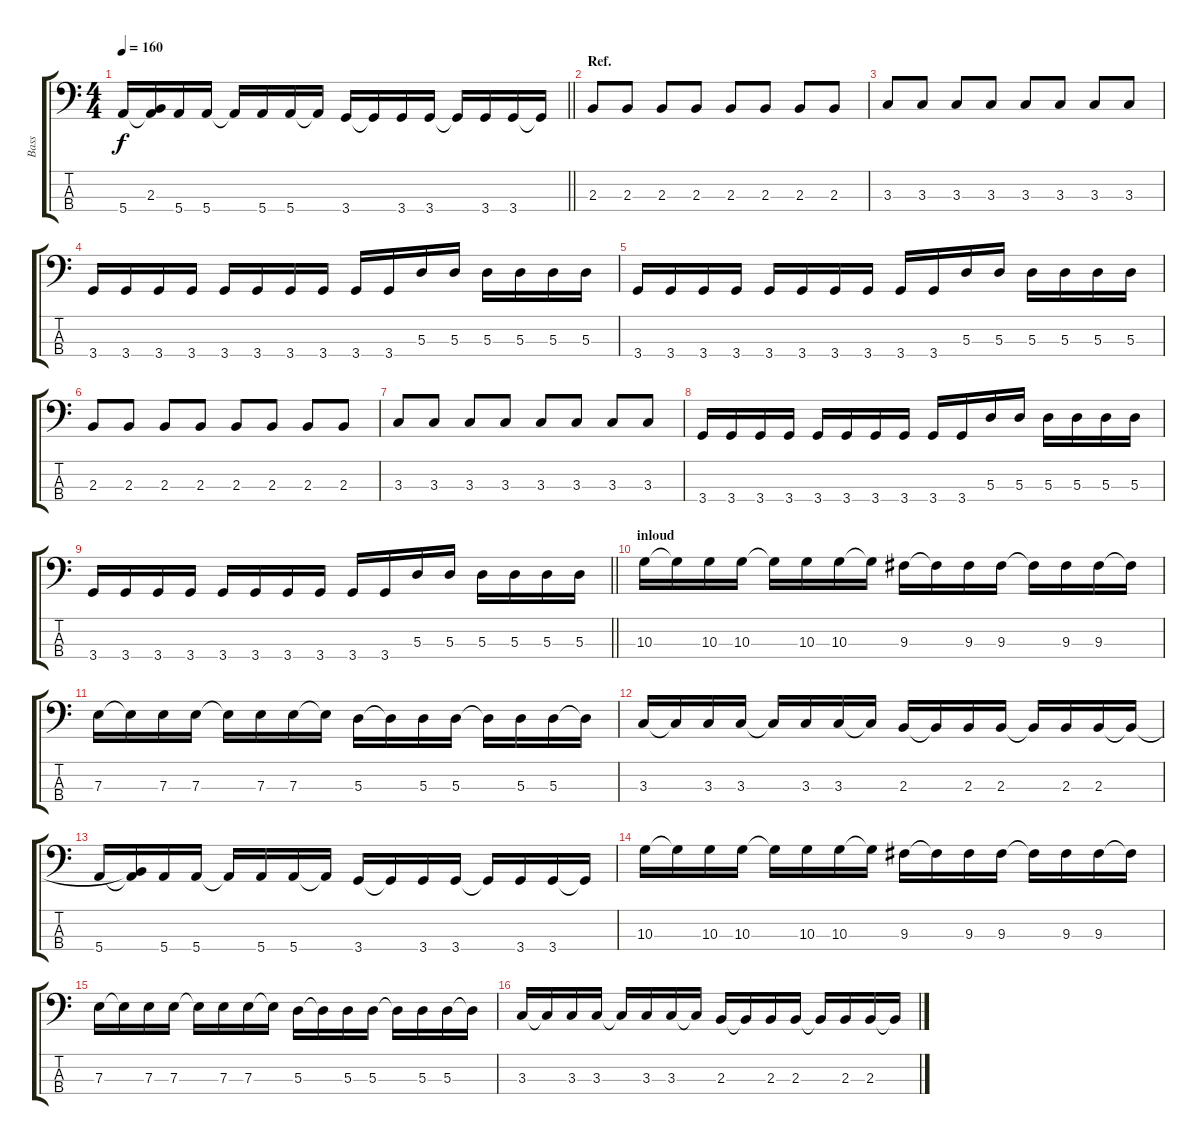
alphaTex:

\track ("Bass" "Bass") {instrument electricbassfinger}
\staff {score tabs}
\tuning (G2 D2 A1 E1) {hide}
\ts (4 4)
\tempo 160
\clef f4
\barLineRight lightlight
\ks c
5.4.16{dy f} (2.3{t} 5.4{t}).16 5.4.16 5.4.16 5.4{t}.16 5.4.16 5.4.16 5.4{t}.16 3.4.16 3.4{t}.16 3.4.16 3.4.16 3.4{t}.16 3.4.16 3.4.16 3.4{t}.16 |
\section ("" "Ref.")
2.3.8 2.3.8 2.3.8 2.3.8 2.3.8 2.3.8 2.3.8 2.3.8 |
3.3.8 3.3.8 3.3.8 3.3.8 3.3.8 3.3.8 3.3.8 3.3.8 |
3.4.16 3.4.16 3.4.16 3.4.16 3.4.16 3.4.16 3.4.16 3.4.16 3.4.16 3.4.16 5.3.16 5.3.16 5.3.16 5.3.16 5.3.16 5.3.16 |
3.4.16 3.4.16 3.4.16 3.4.16 3.4.16 3.4.16 3.4.16 3.4.16 3.4.16 3.4.16 5.3.16 5.3.16 5.3.16 5.3.16 5.3.16 5.3.16 |
2.3.8 2.3.8 2.3.8 2.3.8 2.3.8 2.3.8 2.3.8 2.3.8 |
3.3.8 3.3.8 3.3.8 3.3.8 3.3.8 3.3.8 3.3.8 3.3.8 |
3.4.16 3.4.16 3.4.16 3.4.16 3.4.16 3.4.16 3.4.16 3.4.16 3.4.16 3.4.16 5.3.16 5.3.16 5.3.16 5.3.16 5.3.16 5.3.16 |
\barLineRight lightlight
3.4.16 3.4.16 3.4.16 3.4.16 3.4.16 3.4.16 3.4.16 3.4.16 3.4.16 3.4.16 5.3.16 5.3.16 5.3.16 5.3.16 5.3.16 5.3.16 |
\section ("" "inloud")
10.3.16 10.3{t}.16 10.3.16 10.3.16 10.3{t}.16 10.3.16 10.3.16 10.3{t}.16 9.3.16 9.3{t}.16 9.3.16 9.3.16 9.3{t}.16 9.3.16 9.3.16 9.3{t}.16 |
7.3.16 7.3{t}.16 7.3.16 7.3.16 7.3{t}.16 7.3.16 7.3.16 7.3{t}.16 5.3.16 5.3{t}.16 5.3.16 5.3.16 5.3{t}.16 5.3.16 5.3.16 5.3{t}.16 |
3.3.16 3.3{t}.16 3.3.16 3.3.16 3.3{t}.16 3.3.16 3.3.16 3.3{t}.16 2.3.16 2.3{t}.16 2.3.16 2.3.16 2.3{t}.16 2.3.16 2.3.16 2.3{t}.16 |
5.4.16 (2.3{t} 5.4{t}).16 5.4.16 5.4.16 5.4{t}.16 5.4.16 5.4.16 5.4{t}.16 3.4.16 3.4{t}.16 3.4.16 3.4.16 3.4{t}.16 3.4.16 3.4.16 3.4{t}.16 |
10.3.16 10.3{t}.16 10.3.16 10.3.16 10.3{t}.16 10.3.16 10.3.16 10.3{t}.16 9.3.16 9.3{t}.16 9.3.16 9.3.16 9.3{t}.16 9.3.16 9.3.16 9.3{t}.16 |
7.3.16 7.3{t}.16 7.3.16 7.3.16 7.3{t}.16 7.3.16 7.3.16 7.3{t}.16 5.3.16 5.3{t}.16 5.3.16 5.3.16 5.3{t}.16 5.3.16 5.3.16 5.3{t}.16 |
3.3.16 3.3{t}.16 3.3.16 3.3.16 3.3{t}.16 3.3.16 3.3.16 3.3{t}.16 2.3.16 2.3{t}.16 2.3.16 2.3.16 2.3{t}.16 2.3.16 2.3.16 2.3{t}.16
